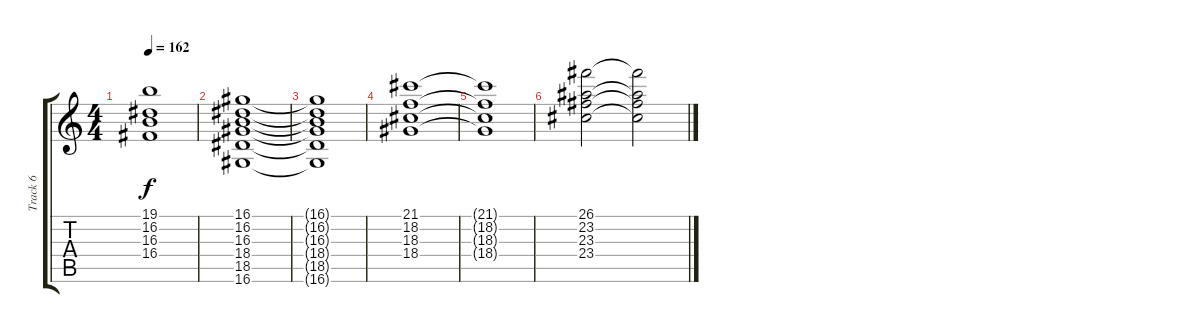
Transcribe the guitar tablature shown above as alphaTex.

\track ("Track 6" "Track 6") {instrument choiraahs}
\staff {score tabs}
\tuning (E4 B3 G3 D3 A2 E2) {hide}
\ts (4 4)
\tempo 162
\clef g2
\ks c
(19.1{t} 16.2{t} 16.3{t} 16.4{t}).1{dy f} |
(16.1 16.2 16.3 18.4 18.5 16.6).1 |
(16.1{t} 16.2{t} 16.3{t} 18.4{t} 18.5{t} 16.6{t}).1 |
(21.1 18.2 18.3 18.4).1 |
(21.1{t} 18.2{t} 18.3{t} 18.4{t}).1 |
(26.1 23.2 23.3 23.4).2 (26.1{t} 23.2{t} 23.3{t} 23.4{t}).2
